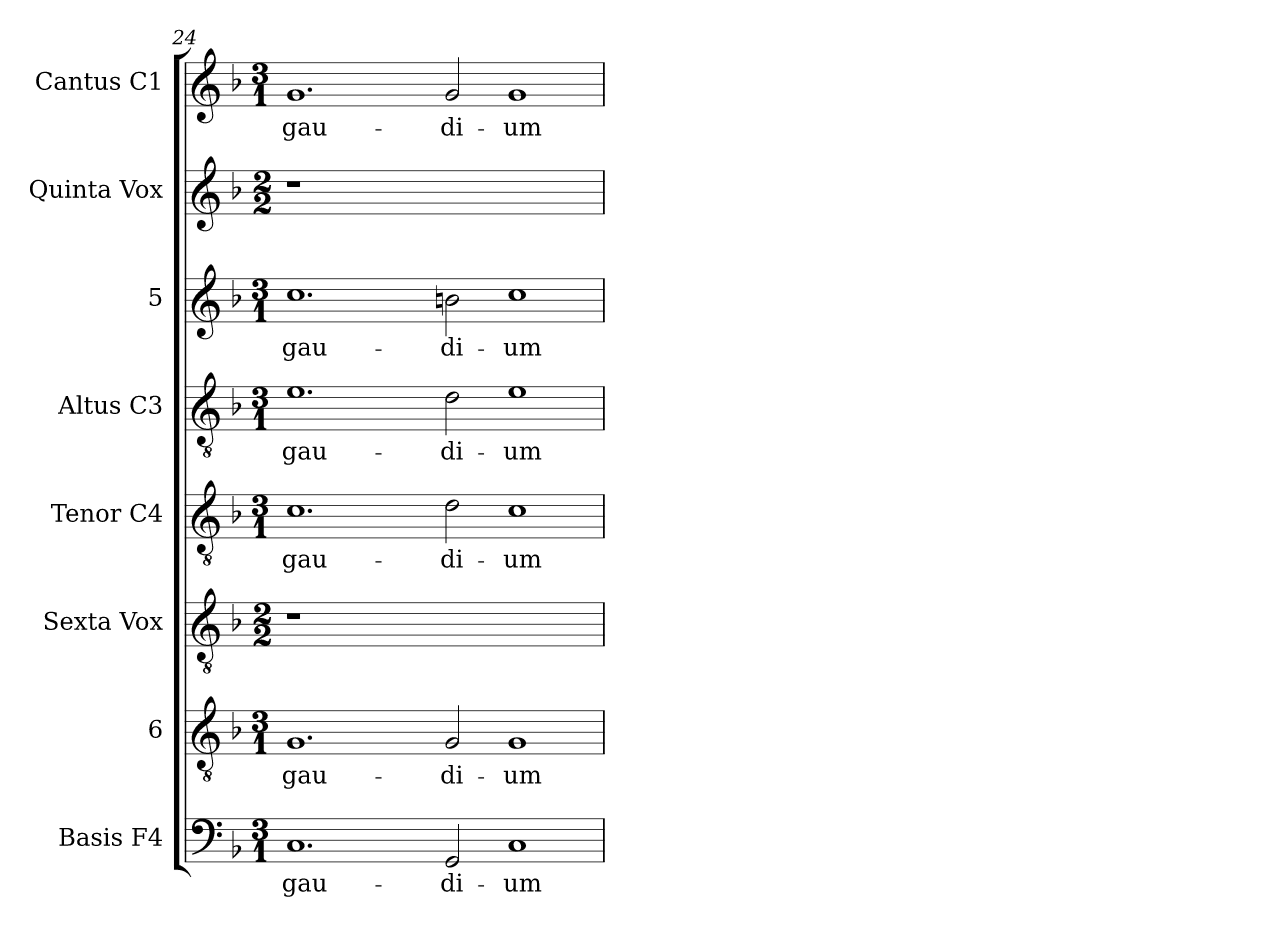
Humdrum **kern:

**kern	**text	**kern	**text	**kern	**kern	**text	**kern	**text	**kern	**text	**kern	**kern	**text
*part8	*part8	*part7	*part7	*part6	*part5	*part5	*part4	*part4	*part3	*part3	*part2	*part1	*part1
*staff8	*staff8	*staff7	*staff7	*staff6	*staff5	*staff5	*staff4	*staff4	*staff3	*staff3	*staff2	*staff1	*staff1
*I"Basis  F4	*	*I"6	*	*I"Sexta  Vox	*I"Tenor  C4	*	*I"Altus  C3	*	*I"5	*	*I"Quinta  Vox	*I"Cantus  C1	*
*I'B	*	*	*	*	*I'T	*	*I'A	*	*	*	*	*I'C	*
*clefF4	*	*clefGv2	*	*clefGv2	*clefGv2	*	*clefGv2	*	*clefG2	*	*clefG2	*clefG2	*
*k[b-]	*	*k[b-]	*	*k[b-]	*k[b-]	*	*k[b-]	*	*k[b-]	*	*k[b-]	*k[b-]	*
*F:	*	*F:	*	*F:	*F:	*	*F:	*	*F:	*	*F:	*F:	*
*M3/1	*	*M3/1	*	*M2/2	*M3/1	*	*M3/1	*	*M3/1	*	*M2/2	*M3/1	*
=24	=24	=24	=24	=24	=24	=24	=24	=24	=24	=24	=24	=24	=24
!	!LO:LY:b:cj	!	!LO:LY:b:cj	!	!	!LO:LY:b:cj	!	!LO:LY:b:cj	!	!LO:LY:b:cj	!	!	!LO:LY:b:cj
1.C	gau-	1.G	gau-	1r	1.c	gau-	1.e	gau-	1.cc	gau-	1r	1.g	gau-
.	.	.	.	0ryy	.	.	.	.	.	.	0ryy	.	.
!	!LO:LY:b:cj	!	!LO:LY:b:cj	!	!	!LO:LY:b:cj	!	!LO:LY:b:cj	!	!LO:LY:b:cj	!	!	!LO:LY:b:cj
2GG/	-di-	2G/	-di-	.	2d\	-di-	2d\	-di-	2bn\	-di-	.	2g/	-di-
!	!LO:LY:b:cj	!	!LO:LY:b:cj	!	!	!LO:LY:b:cj	!	!LO:LY:b:cj	!	!LO:LY:b:cj	!	!	!LO:LY:b:cj
1C	-um	1G	-um	.	1c	-um	1e	-um	1cc	-um	.	1g	-um
=	=	=	=	=	=	=	=	=	=	=	=	=	=
*-	*-	*-	*-	*-	*-	*-	*-	*-	*-	*-	*-	*-	*-
